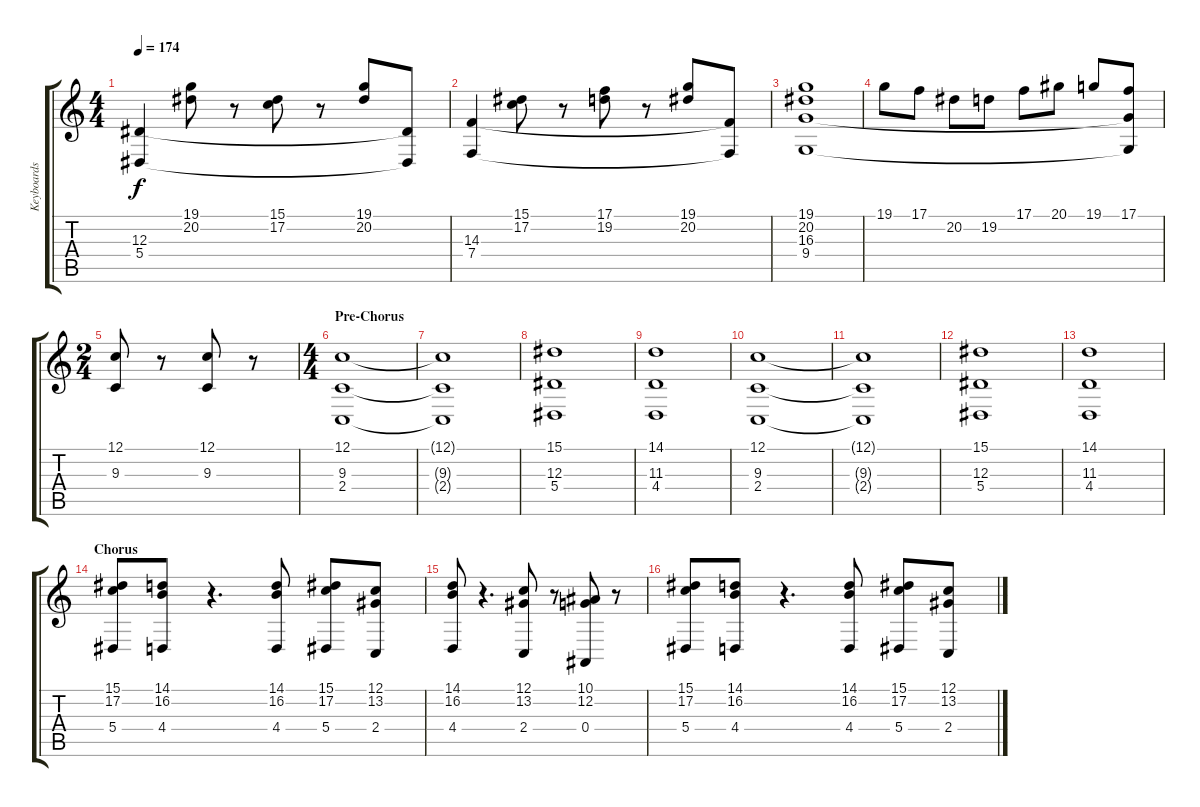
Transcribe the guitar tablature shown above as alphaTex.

\track ("Keyboards" "Keyboards") {instrument stringensemble1}
\staff {score tabs}
\tuning (C4 G3 Eb3 Bb2 F2 C2) {hide}
\ts (4 4)
\tempo 174
\clef g2
\ks c
(12.3 5.4).4{dy f} (19.1 20.2).8 r.8 (15.1 17.2).8 r.8 (19.1 20.2).8 (12.3{t} 5.4{t}).8 |
(14.3 7.4).4 (15.1 17.2).8 r.8 (17.1 19.2).8 r.8 (19.1 20.2).8 (14.3{t} 7.4{t}).8 |
(19.1 20.2 16.3 9.4).1 |
19.1.8 17.1.8 20.2.8 19.2.8 17.1.8 20.1.8 19.1.8 (17.1 16.3{t} 9.4{t}).8 |
\ts (2 4)
(12.1 9.3).8 r.8 (12.1 9.3).8 r.8 |
\ts (4 4)
\section ("" "Pre-Chorus")
(12.1 9.3 2.4).1 |
(12.1{t} 9.3{t} 2.4{t}).1 |
(15.1 12.3 5.4).1 |
(14.1 11.3 4.4).1 |
(12.1 9.3 2.4).1 |
(12.1{t} 9.3{t} 2.4{t}).1 |
(15.1 12.3 5.4).1 |
(14.1 11.3 4.4).1 |
\section ("" "Chorus")
(15.1 17.2 5.4).8 (14.1 16.2 4.4).8 r.4{d} (14.1 16.2 4.4).8 (15.1 17.2 5.4).8 (12.1 13.2 2.4).8 |
(14.1 16.2 4.4).8 r.4{d} (12.1 13.2 2.4).8 r.8 (10.1 12.2 0.4).8 r.8 |
(15.1 17.2 5.4).8 (14.1 16.2 4.4).8 r.4{d} (14.1 16.2 4.4).8 (15.1 17.2 5.4).8 (12.1 13.2 2.4).8
